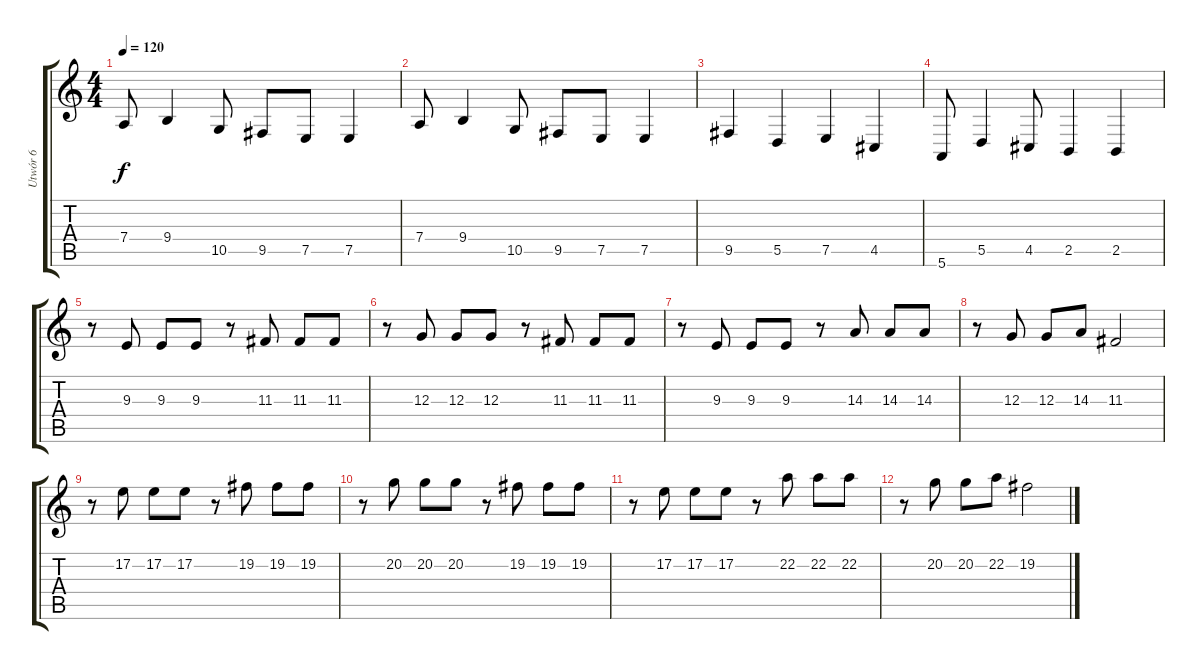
\track ("Utwór 6" "Utwór 6") {instrument clarinet}
\staff {score tabs}
\tuning (E4 B3 G3 D3 A2 E2) {hide}
\ts (4 4)
\tempo 120
\clef g2
\ks c
7.4.8{dy f} 9.4.4 10.5.8 9.5.8 7.5.8 7.5.4 |
7.4.8 9.4.4 10.5.8 9.5.8 7.5.8 7.5.4 |
9.5.4 5.5.4 7.5.4 4.5.4 |
5.6.8 5.5.4 4.5.8 2.5.4 2.5.4 |
r.8 9.3.8 9.3.8 9.3.8 r.8 11.3.8 11.3.8 11.3.8 |
r.8 12.3.8 12.3.8 12.3.8 r.8 11.3.8 11.3.8 11.3.8 |
r.8 9.3.8 9.3.8 9.3.8 r.8 14.3.8 14.3.8 14.3.8 |
r.8 12.3.8 12.3.8 14.3.8 11.3.2 |
r.8 17.2.8 17.2.8 17.2.8 r.8 19.2.8 19.2.8 19.2.8 |
r.8 20.2.8 20.2.8 20.2.8 r.8 19.2.8 19.2.8 19.2.8 |
r.8 17.2.8 17.2.8 17.2.8 r.8 22.2.8 22.2.8 22.2.8 |
r.8 20.2.8 20.2.8 22.2.8 19.2.2
